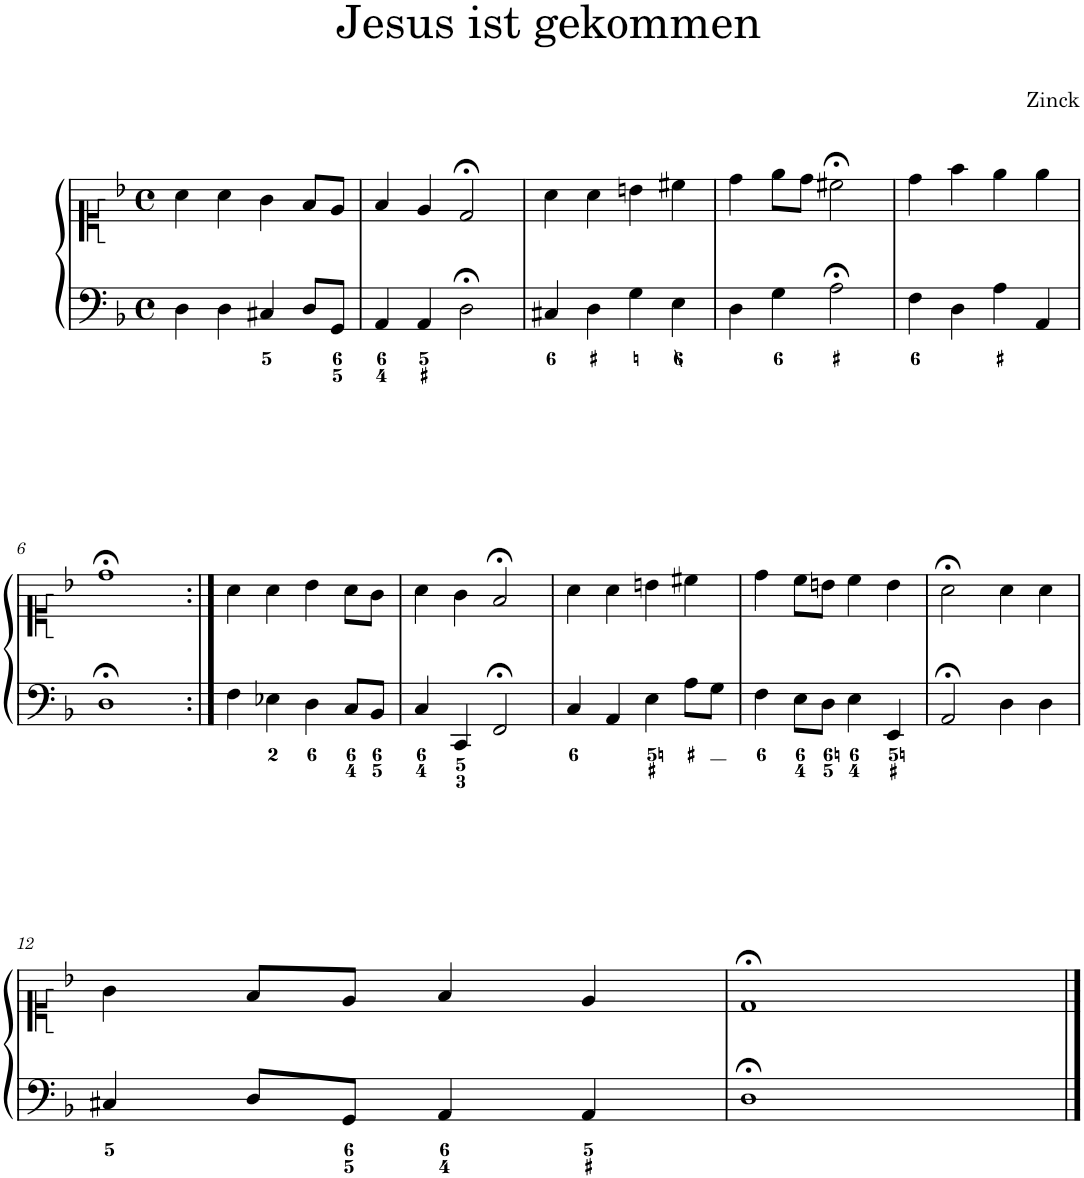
**kern	**kern
*part1	*part1
*staff2	*staff1
*I"Piano	*
*I'Pno.	*
*clefF4	*clefC1
*k[b-]	*k[b-]
*M4/4	*M4/4
*met(c)	*met(c)
=1	=1
4D\	4a\
4D\	4a\
4C#X/	4g\
8D/L	8f/L
8GG/J	8e/J
=2	=2
4AA/	4f/
4AA/	4e/
2D;<\	2d;</
=3	=3
4C#X/	4a\
4D\	4a\
4G\	4bn\
4E\	4cc#X\
=4	=4
4D\	4dd\
4G\	8ee\L
.	8dd\J
2A;<\	2cc#X;<\
=5	=5
4F\	4dd\
4D\	4ff\
4A\	4ee\
4AA/	4ee\
!!LO:LB:g=z
=6	=6
1D;<	1dd;<
=7:|!	=7:|!
4F\	4a\
4E-X\	4a\
4D\	4b-\
8C/L	8a\L
8BB-/J	8g\J
=8	=8
4C/	4a\
4CC/	4g\
2FF;</	2f;</
=9	=9
4C/	4a\
4AA/	4a\
4E\	4bn\
8A\L	4cc#X\
8G\J	.
=10	=10
4F\	4dd\
8E\L	8cc\L
8D\J	8bn\J
4E\	4cc\
4EE/	4b\
=11	=11
2AA;</	2a;<\
4D\	4a\
4D\	4a\
!!LO:LB:g=z
=12	=12
4C#X/	4g\
8D/L	8f/L
8GG/J	8e/J
4AA/	4f/
4AA/	4e/
=13	=13
1D;<	1d;<
==	==
*-	*-
